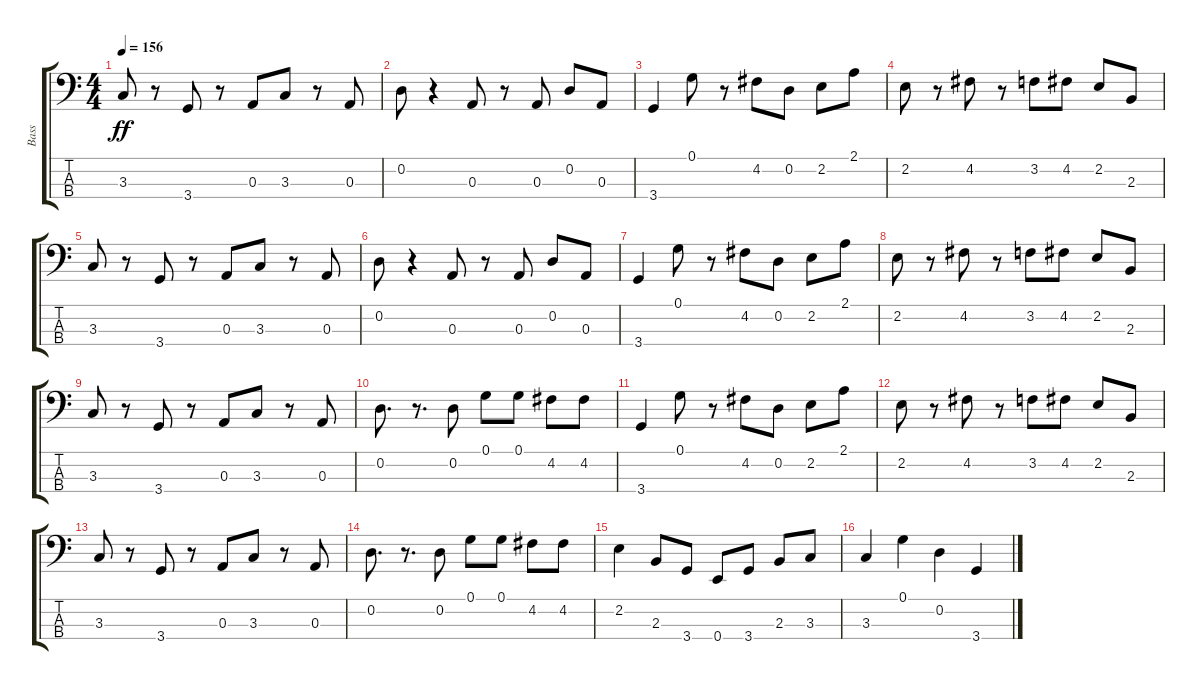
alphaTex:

\track ("Bass" "Bass") {instrument electricguitarjazz}
\staff {score tabs}
\tuning (G2 D2 A1 E1) {hide}
\ts (4 4)
\tempo 156
\clef f4
\ks c
3.3.8{dy ff} r.8 3.4.8 r.8 0.3.8 3.3.8 r.8 0.3.8 |
0.2.8 r.4 0.3.8 r.8 0.3.8 0.2.8 0.3.8 |
3.4.4 0.1.8 r.8 4.2.8 0.2.8 2.2.8 2.1.8 |
2.2.8 r.8 4.2.8 r.8 3.2.8 4.2.8 2.2.8 2.3.8 |
3.3.8 r.8 3.4.8 r.8 0.3.8 3.3.8 r.8 0.3.8 |
0.2.8 r.4 0.3.8 r.8 0.3.8 0.2.8 0.3.8 |
3.4.4 0.1.8 r.8 4.2.8 0.2.8 2.2.8 2.1.8 |
2.2.8 r.8 4.2.8 r.8 3.2.8 4.2.8 2.2.8 2.3.8 |
3.3.8 r.8 3.4.8 r.8 0.3.8 3.3.8 r.8 0.3.8 |
0.2.8{d} r.8{d} 0.2.8 0.1.8 0.1.8 4.2.8 4.2.8 |
3.4.4 0.1.8 r.8 4.2.8 0.2.8 2.2.8 2.1.8 |
2.2.8 r.8 4.2.8 r.8 3.2.8 4.2.8 2.2.8 2.3.8 |
3.3.8 r.8 3.4.8 r.8 0.3.8 3.3.8 r.8 0.3.8 |
0.2.8{d} r.8{d} 0.2.8 0.1.8 0.1.8 4.2.8 4.2.8 |
2.2.4 2.3.8 3.4.8 0.4.8 3.4.8 2.3.8 3.3.8 |
3.3.4 0.1.4 0.2.4 3.4.4
